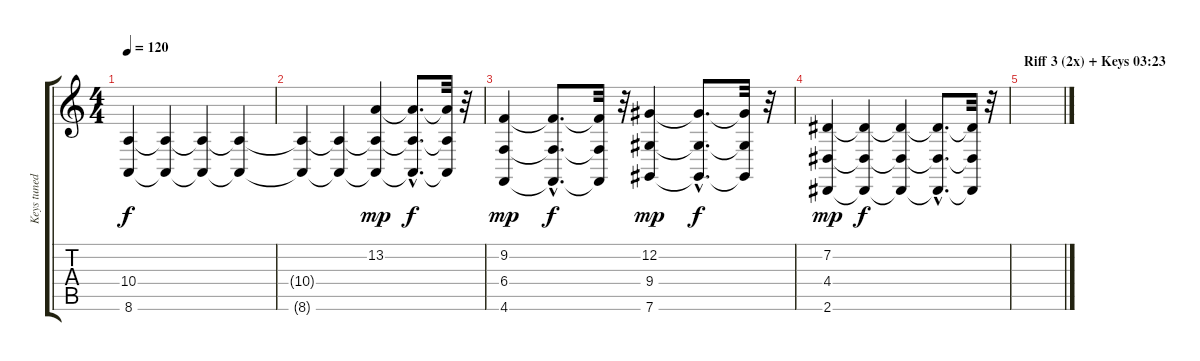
\track ("Keys tuned to C#" "Keys tuned") {instrument synthstrings2}
\staff {score tabs}
\tuning (Db4 Ab3 E3 B2 Gb2 Db2) {hide}
\ts (4 4)
\tempo 120
\clef g2
\ks c
(10.4 8.6).4{dy f volume 12} (10.4{t} 8.6{t}).4 (10.4{t} 8.6{t}).4 (10.4{t} 8.6{t}).4 |
(10.4{t} 8.6{t}).4 (10.4{t} 8.6{t}).4 (13.2 10.4{t} 8.6{t}).4{dy mp} (13.2{hac t} 10.4{hac t} 8.6{hac t}).8{d dy f} (13.2{t} 10.4{t} 8.6{t}).32 r.32{volume 10} |
(9.2 6.4 4.6).4{dy mp volume 12} (9.2{hac t} 6.4{hac t} 4.6{hac t}).8{d dy f} (9.2{t} 6.4{t} 4.6{t}).32 r.32{volume 10} (12.2 9.4 7.6).4{dy mp volume 12} (12.2{hac t} 9.4{hac t} 7.6{hac t}).8{d dy f} (12.2{t} 9.4{t} 7.6{t}).32 r.32{volume 10} |
(7.2 4.4 2.6).4{dy mp volume 12} (7.2{t} 4.4{t} 2.6{t}).4{dy f} (7.2{t} 4.4{t} 2.6{t}).4 (7.2{hac t} 4.4{hac t} 2.6{hac t}).8{d} (7.2{t} 4.4{t} 2.6{t}).32 r.32{volume 12} |
\section ("" "Riff 3 (2x) + Keys 03:23")
